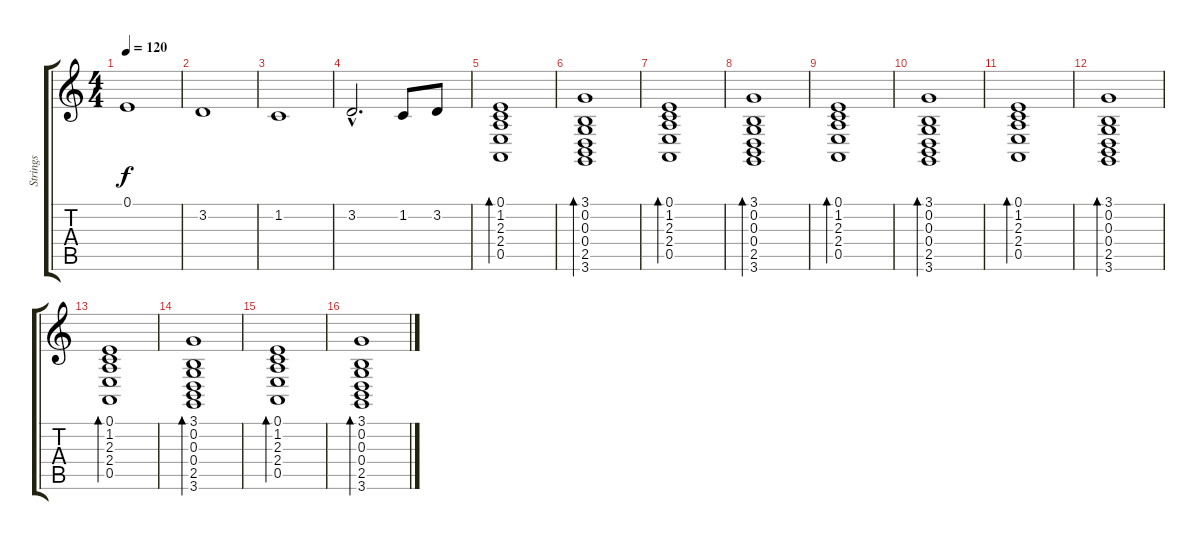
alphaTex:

\track ("Strings" "Strings") {instrument stringensemble2}
\staff {score tabs}
\tuning (E4 B3 G3 D3 A2 E2) {hide}
\ts (4 4)
\tempo 120
\clef g2
\ks c
0.1.1{dy f volume 14 instrument stringensemble2} |
3.2.1 |
1.2.1 |
3.2{hac}.2{d} 1.2.8 3.2.8 |
(0.1 1.2 2.3 2.4 0.5).1{bd 240 volume 9} |
(3.1 0.2 0.3 0.4 2.5 3.6).1{bd 240} |
(0.1 1.2 2.3 2.4 0.5).1{bd 240} |
(3.1 0.2 0.3 0.4 2.5 3.6).1{bd 240} |
(0.1 1.2 2.3 2.4 0.5).1{bd 240} |
(3.1 0.2 0.3 0.4 2.5 3.6).1{bd 240} |
(0.1 1.2 2.3 2.4 0.5).1{bd 240} |
(3.1 0.2 0.3 0.4 2.5 3.6).1{bd 240} |
(0.1 1.2 2.3 2.4 0.5).1{bd 240} |
(3.1 0.2 0.3 0.4 2.5 3.6).1{bd 240} |
(0.1 1.2 2.3 2.4 0.5).1{bd 240} |
(3.1 0.2 0.3 0.4 2.5 3.6).1{bd 240}
